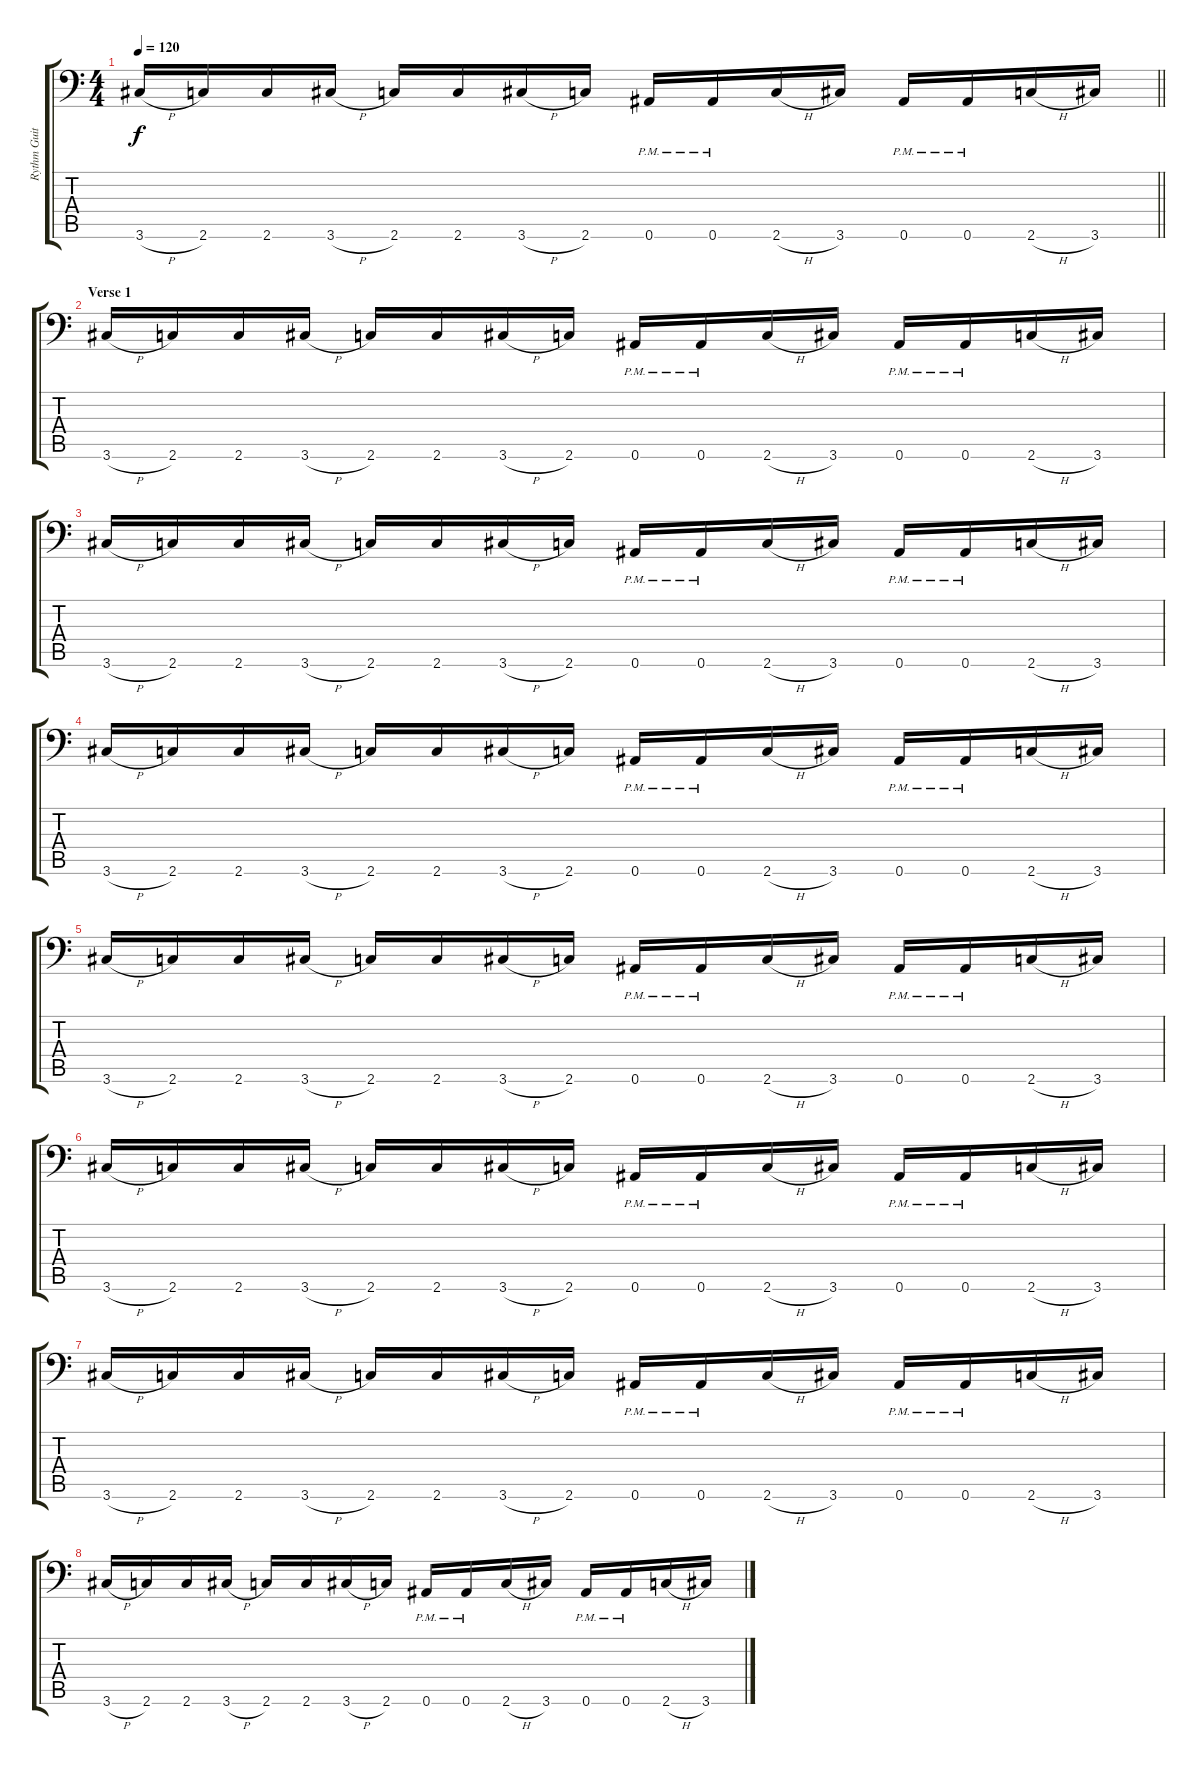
\track ("Rythm Guitar 1" "Rythm Guit") {instrument distortionguitar}
\staff {score tabs}
\tuning (C4 G3 Eb3 Bb2 F2 Bb1) {hide}
\ts (4 4)
\tempo 120
\clef f4
\barLineRight lightlight
\ks c
3.6{h}.16{dy f} 2.6.16 2.6.16 3.6{h}.16 2.6.16 2.6.16 3.6{h}.16 2.6.16 0.6{pm}.16 0.6{pm}.16 2.6{h}.16 3.6.16 0.6{pm}.16 0.6{pm}.16 2.6{h}.16 3.6.16 |
\section ("" "Verse 1")
3.6{h}.16 2.6.16 2.6.16 3.6{h}.16 2.6.16 2.6.16 3.6{h}.16 2.6.16 0.6{pm}.16 0.6{pm}.16 2.6{h}.16 3.6.16 0.6{pm}.16 0.6{pm}.16 2.6{h}.16 3.6.16 |
3.6{h}.16 2.6.16 2.6.16 3.6{h}.16 2.6.16 2.6.16 3.6{h}.16 2.6.16 0.6{pm}.16 0.6{pm}.16 2.6{h}.16 3.6.16 0.6{pm}.16 0.6{pm}.16 2.6{h}.16 3.6.16 |
3.6{h}.16 2.6.16 2.6.16 3.6{h}.16 2.6.16 2.6.16 3.6{h}.16 2.6.16 0.6{pm}.16 0.6{pm}.16 2.6{h}.16 3.6.16 0.6{pm}.16 0.6{pm}.16 2.6{h}.16 3.6.16 |
3.6{h}.16 2.6.16 2.6.16 3.6{h}.16 2.6.16 2.6.16 3.6{h}.16 2.6.16 0.6{pm}.16 0.6{pm}.16 2.6{h}.16 3.6.16 0.6{pm}.16 0.6{pm}.16 2.6{h}.16 3.6.16 |
3.6{h}.16 2.6.16 2.6.16 3.6{h}.16 2.6.16 2.6.16 3.6{h}.16 2.6.16 0.6{pm}.16 0.6{pm}.16 2.6{h}.16 3.6.16 0.6{pm}.16 0.6{pm}.16 2.6{h}.16 3.6.16 |
3.6{h}.16 2.6.16 2.6.16 3.6{h}.16 2.6.16 2.6.16 3.6{h}.16 2.6.16 0.6{pm}.16 0.6{pm}.16 2.6{h}.16 3.6.16 0.6{pm}.16 0.6{pm}.16 2.6{h}.16 3.6.16 |
3.6{h}.16 2.6.16 2.6.16 3.6{h}.16 2.6.16 2.6.16 3.6{h}.16 2.6.16 0.6{pm}.16 0.6{pm}.16 2.6{h}.16 3.6.16 0.6{pm}.16 0.6{pm}.16 2.6{h}.16 3.6.16
